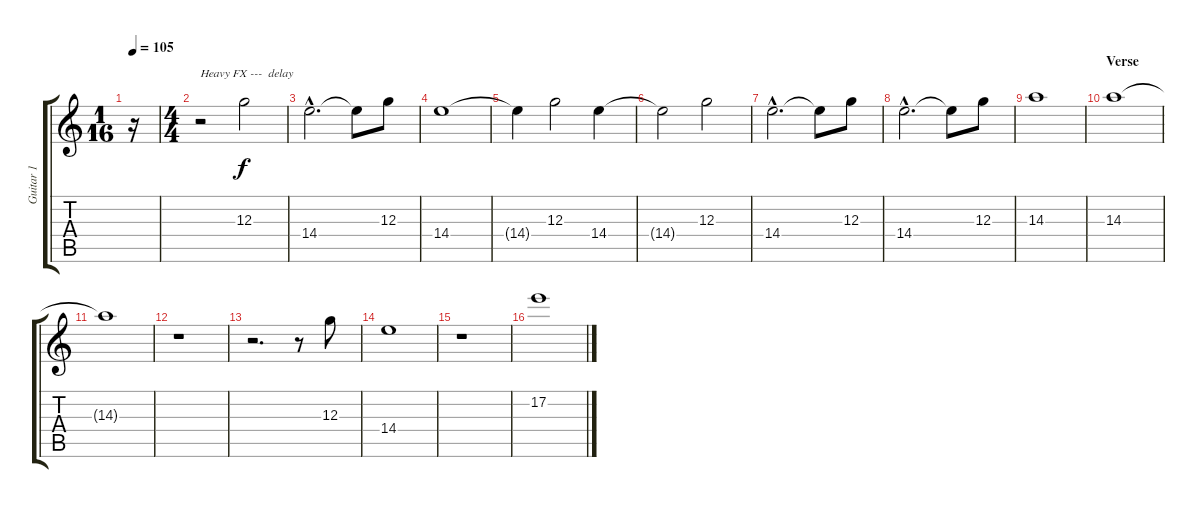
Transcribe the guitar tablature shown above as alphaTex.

\track ("Guitar 1" "Guitar 1") {instrument overdrivenguitar}
\staff {score tabs}
\tuning (E4 B3 G3 D3 A2 D2) {hide}
\ts (1 16)
\tempo 105
\clef g2
\ks c
r.16{dy f instrument overdrivenguitar} |
\ts (4 4)
r.2{txt "Heavy FX ---  delay"} 12.3.2{volume 12 instrument overdrivenguitar} |
14.4{hac}.2{d} 14.4{t}.8 12.3.8 |
14.4.1 |
14.4{t}.4 12.3.2 14.4.4 |
14.4{t}.2 12.3.2 |
14.4{hac}.2{d} 14.4{t}.8 12.3.8 |
14.4{hac}.2{d} 14.4{t}.8 12.3.8 |
14.3.1 |
\section ("" "Verse")
14.3.1{volume 0} |
14.3{t}.1 |
r.1 |
r.2{d volume 14} r.8 12.3.8 |
14.4.1 |
r.1 |
17.2.1
